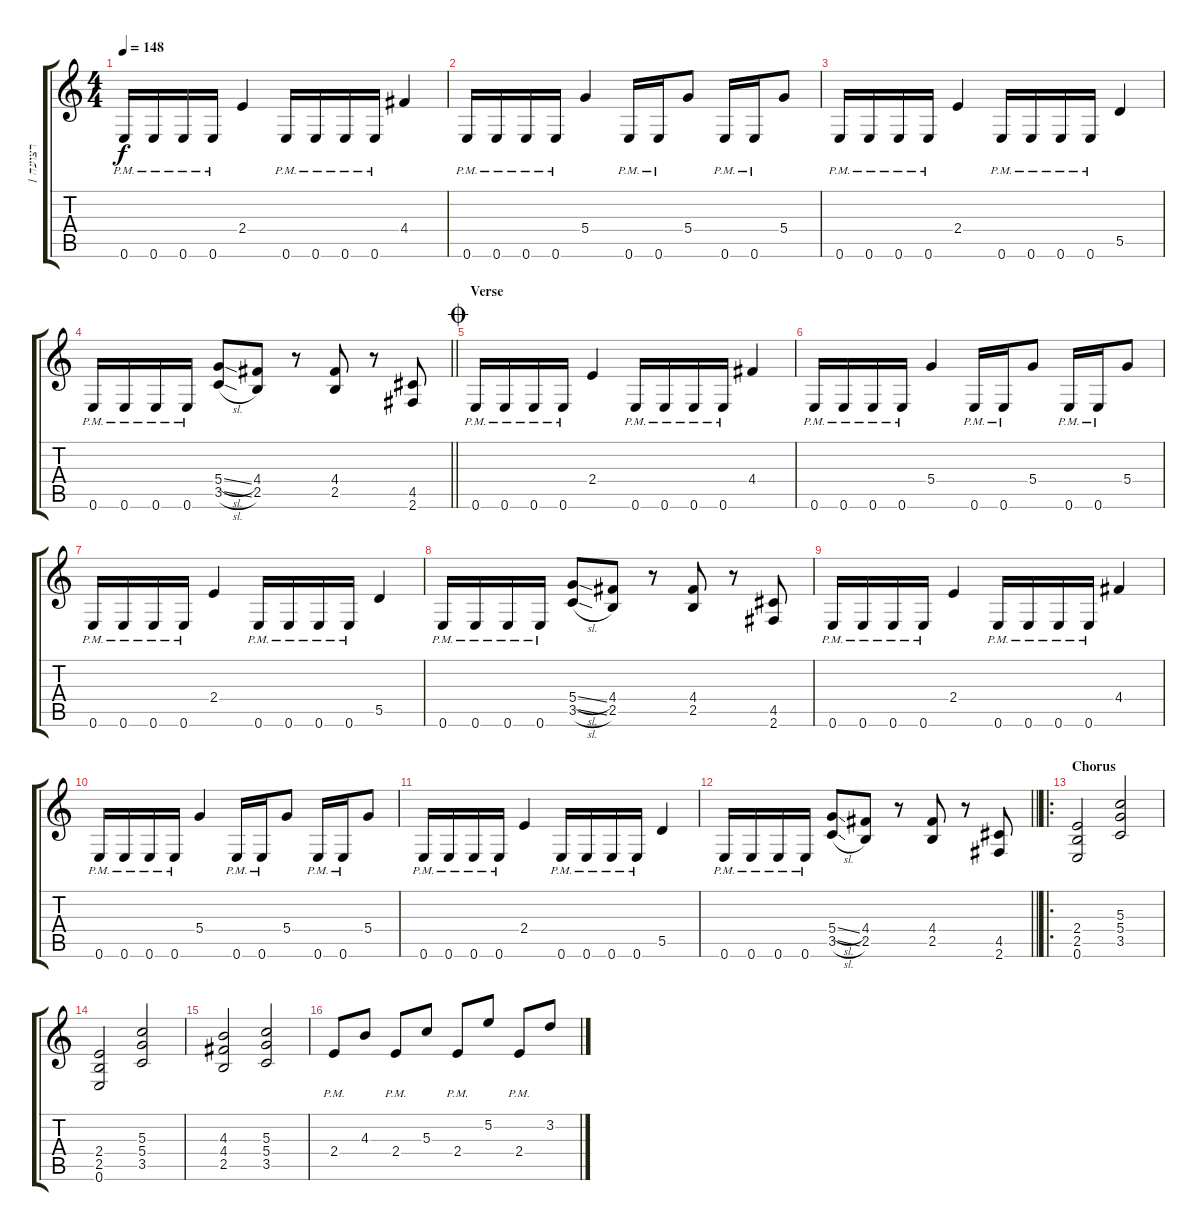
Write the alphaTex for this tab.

\track ("רצועה 1" "רצועה 1") {instrument distortionguitar}
\staff {score tabs}
\tuning (E4 B3 G3 D3 A2 E2) {hide}
\ts (4 4)
\tempo 148
\clef g2
\ks c
0.6{pm}.16{dy f} 0.6{pm}.16 0.6{pm}.16 0.6{pm}.16 2.4.4 0.6{pm}.16 0.6{pm}.16 0.6{pm}.16 0.6{pm}.16 4.4.4 |
0.6{pm}.16 0.6{pm}.16 0.6{pm}.16 0.6{pm}.16 5.4.4 0.6{pm}.16 0.6{pm}.16 5.4.8 0.6{pm}.16 0.6{pm}.16 5.4.8 |
0.6{pm}.16 0.6{pm}.16 0.6{pm}.16 0.6{pm}.16 2.4.4 0.6{pm}.16 0.6{pm}.16 0.6{pm}.16 0.6{pm}.16 5.5.4 |
\barLineRight lightlight
0.6{pm}.16 0.6{pm}.16 0.6{pm}.16 0.6{pm}.16 (5.4{sl} 3.5{sl}).8 (4.4 2.5).8 r.8 (4.4 2.5).8 r.8 (4.5 2.6).8 |
\section ("" "Verse")
\jump coda
0.6{pm}.16 0.6{pm}.16 0.6{pm}.16 0.6{pm}.16 2.4.4 0.6{pm}.16 0.6{pm}.16 0.6{pm}.16 0.6{pm}.16 4.4.4 |
0.6{pm}.16 0.6{pm}.16 0.6{pm}.16 0.6{pm}.16 5.4.4 0.6{pm}.16 0.6{pm}.16 5.4.8 0.6{pm}.16 0.6{pm}.16 5.4.8 |
0.6{pm}.16 0.6{pm}.16 0.6{pm}.16 0.6{pm}.16 2.4.4 0.6{pm}.16 0.6{pm}.16 0.6{pm}.16 0.6{pm}.16 5.5.4 |
0.6{pm}.16 0.6{pm}.16 0.6{pm}.16 0.6{pm}.16 (5.4{sl} 3.5{sl}).8 (4.4 2.5).8 r.8 (4.4 2.5).8 r.8 (4.5 2.6).8 |
0.6{pm}.16 0.6{pm}.16 0.6{pm}.16 0.6{pm}.16 2.4.4 0.6{pm}.16 0.6{pm}.16 0.6{pm}.16 0.6{pm}.16 4.4.4 |
0.6{pm}.16 0.6{pm}.16 0.6{pm}.16 0.6{pm}.16 5.4.4 0.6{pm}.16 0.6{pm}.16 5.4.8 0.6{pm}.16 0.6{pm}.16 5.4.8 |
0.6{pm}.16 0.6{pm}.16 0.6{pm}.16 0.6{pm}.16 2.4.4 0.6{pm}.16 0.6{pm}.16 0.6{pm}.16 0.6{pm}.16 5.5.4 |
\barLineRight lightlight
0.6{pm}.16 0.6{pm}.16 0.6{pm}.16 0.6{pm}.16 (5.4{sl} 3.5{sl}).8 (4.4 2.5).8 r.8 (4.4 2.5).8 r.8 (4.5 2.6).8 |
\ro
\section ("" "Chorus")
(2.4 2.5 0.6).2 (5.3 5.4 3.5).2 |
(2.4 2.5 0.6).2 (5.3 5.4 3.5).2 |
(4.3 4.4 2.5).2 (5.3 5.4 3.5).2 |
2.4{pm}.8 4.3.8 2.4{pm}.8 5.3.8 2.4{pm}.8 5.2.8 2.4{pm}.8 3.2.8
